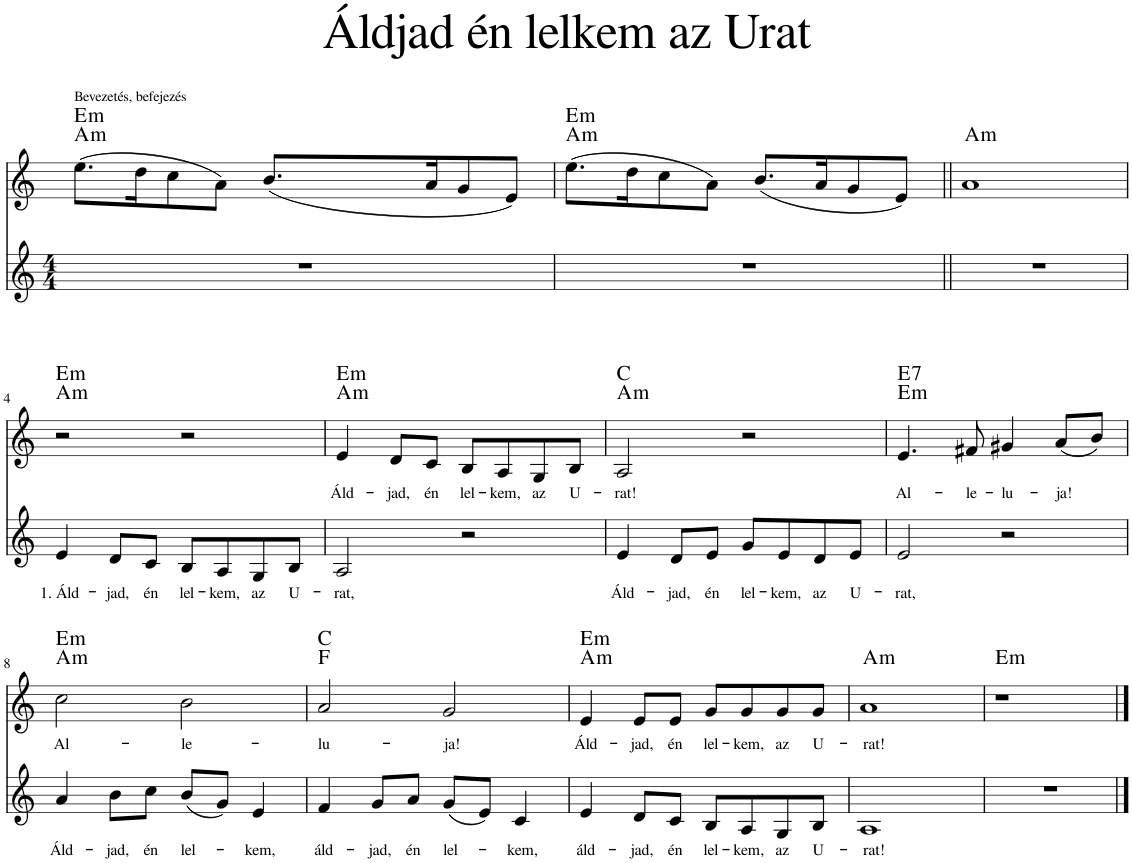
**kern	**text	**kern	**text	**harte
*part2	*part2	*part1	*part1	*part1
*staff2	*staff2	*staff1	*staff1	*
*I"Voice	*	*I"Voice	*	*
*clefG2	*	*clefG2	*	*
*k[]	*	*k[]	*	*
*M4/4	*	*	*	*
=1	=1	=1	=1	=1
!	!	!LO:TX:a:t=Bevezetés, befejezés	!	!LO:H:n=1:kt=m
!	!	!	!	!LO:H:n=2:kt=m
1r	.	(8.ee\L	.	A:min E:min
.	.	16dd\K	.	.
.	.	8cc\	.	.
.	.	8a\J)	.	.
.	.	(8.b/L	.	.
.	.	16a/K	.	.
.	.	8g/	.	.
.	.	8e/J)	.	.
=2	=2	=2	=2	=2
!	!	!	!	!LO:H:n=1:kt=m
!	!	!	!	!LO:H:n=2:kt=m
1r	.	(8.ee\L	.	A:min E:min
.	.	16dd\K	.	.
.	.	8cc\	.	.
.	.	8a\J)	.	.
.	.	(8.b/L	.	.
.	.	16a/K	.	.
.	.	8g/	.	.
.	.	8e/J)	.	.
=3||	=3||	=3||	=3||	=3||
!	!	!	!	!LO:H:kt=m
1r	.	1a	.	A:min
!!LO:LB:g=z
=4	=4	=4	=4	=4
!	!LO:LY:b	!	!	!LO:H:n=1:kt=m
!	!	!	!	!LO:H:n=2:kt=m
4e/	1. Áld-	2r	.	A:min E:min
!	!LO:LY:b	!	!	!
8d/L	-jad,	.	.	.
!	!LO:LY:b	!	!	!
8c/J	én	.	.	.
!	!LO:LY:b	!	!	!
8B/L	lel-	2r	.	.
!	!LO:LY:b	!	!	!
8A/	-kem,	.	.	.
!	!LO:LY:b	!	!	!
8G/	az	.	.	.
!	!LO:LY:b	!	!	!
8B/J	U-	.	.	.
=5	=5	=5	=5	=5
!	!LO:LY:b	!	!LO:LY:b	!LO:H:n=1:kt=m
!	!	!	!	!LO:H:n=2:kt=m
2A/	-rat,	4e/	Áld-	A:min E:min
!	!	!	!LO:LY:b	!
.	.	8d/L	-jad,	.
!	!	!	!LO:LY:b	!
.	.	8c/J	én	.
!	!	!	!LO:LY:b	!
2r	.	8B/L	lel-	.
!	!	!	!LO:LY:b	!
.	.	8A/	-kem,	.
!	!	!	!LO:LY:b	!
.	.	8G/	az	.
!	!	!	!LO:LY:b	!
.	.	8B/J	U-	.
=6	=6	=6	=6	=6
!	!LO:LY:b	!	!LO:LY:b	!LO:H:n=1:kt=m
4e/	Áld-	2A/	-rat!	A:min C:maj
!	!LO:LY:b	!	!	!
8d/L	-jad,	.	.	.
!	!LO:LY:b	!	!	!
8e/J	én	.	.	.
!	!LO:LY:b	!	!	!
8g/L	lel-	2r	.	.
!	!LO:LY:b	!	!	!
8e/	-kem,	.	.	.
!	!LO:LY:b	!	!	!
8d/	az	.	.	.
!	!LO:LY:b	!	!	!
8e/J	U-	.	.	.
=7	=7	=7	=7	=7
!	!LO:LY:b	!	!LO:LY:b	!LO:H:n=1:kt=m
!	!	!	!	!LO:H:n=2:kt=7
2e/	-rat,	4.e/	Al-	E:min E:7
!	!	!	!LO:LY:b	!
.	.	8f#X/	-le-	.
!	!	!	!LO:LY:b	!
2r	.	4g#X/	-lu-	.
!	!	!	!LO:LY:b	!
.	.	(8a/L	-ja!	.
.	.	8b/J)	.	.
!!LO:LB:g=z
=8	=8	=8	=8	=8
!	!LO:LY:b	!	!LO:LY:b	!LO:H:n=1:kt=m
!	!	!	!	!LO:H:n=2:kt=m
4a/	Áld-	2cc\	Al-	A:min E:min
!	!LO:LY:b	!	!	!
8b\L	-jad,	.	.	.
!	!LO:LY:b	!	!	!
8cc\J	én	.	.	.
!	!LO:LY:b	!	!LO:LY:b	!
(8b/L	lel-	2b\	-le-	.
8g/J)	.	.	.	.
!	!LO:LY:b	!	!	!
4e/	-kem,	.	.	.
=9	=9	=9	=9	=9
!	!LO:LY:b	!	!LO:LY:b	!
4f/	áld-	2a/	-lu-	F:maj C:maj
!	!LO:LY:b	!	!	!
8g/L	-jad,	.	.	.
!	!LO:LY:b	!	!	!
8a/J	én	.	.	.
!	!LO:LY:b	!	!LO:LY:b	!
(8g/L	lel-	2g/	-ja!	.
8e/J)	.	.	.	.
!	!LO:LY:b	!	!	!
4c/	-kem,	.	.	.
=10	=10	=10	=10	=10
!	!LO:LY:b	!	!LO:LY:b	!LO:H:n=1:kt=m
!	!	!	!	!LO:H:n=2:kt=m
4e/	áld-	4e/	Áld-	A:min E:min
!	!LO:LY:b	!	!LO:LY:b	!
8d/L	-jad,	8e/L	-jad,	.
!	!LO:LY:b	!	!LO:LY:b	!
8c/J	én	8e/J	én	.
!	!LO:LY:b	!	!LO:LY:b	!
8B/L	lel-	8g/L	lel-	.
!	!LO:LY:b	!	!LO:LY:b	!
8A/	-kem,	8g/	-kem,	.
!	!LO:LY:b	!	!LO:LY:b	!
8G/	az	8g/	az	.
!	!LO:LY:b	!	!LO:LY:b	!
8B/J	U-	8g/J	U-	.
=11	=11	=11	=11	=11
!	!LO:LY:b	!	!LO:LY:b	!LO:H:kt=m
1A	-rat!-	1a	-rat!-	A:min
=12	=12	=12	=12	=12
!	!	!	!	!LO:H:kt=m
1r	.	1r	.	E:min
==	==	==	==	==
*-	*-	*-	*-	*-
